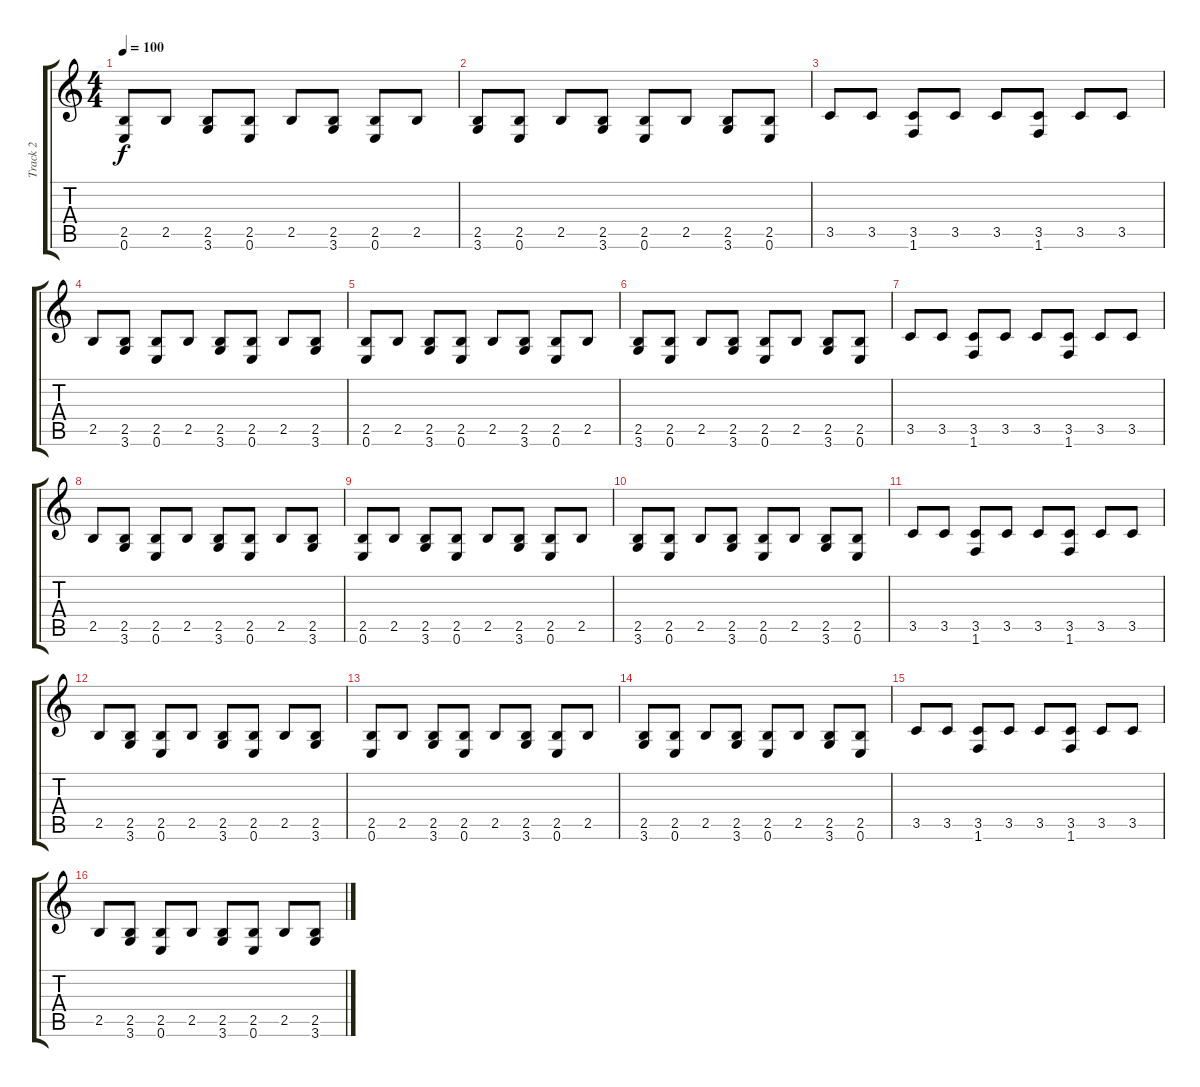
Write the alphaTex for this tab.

\track ("Track 2" "Track 2") {instrument acousticguitarsteel}
\staff {score tabs}
\tuning (E4 B3 G3 D3 A2 E2) {hide}
\ts (4 4)
\tempo 100
\clef g2
\ks c
(2.5 0.6).8{dy f} 2.5.8 (2.5 3.6).8 (2.5 0.6).8 2.5.8 (2.5 3.6).8 (2.5 0.6).8 2.5.8 |
(2.5 3.6).8 (2.5 0.6).8 2.5.8 (2.5 3.6).8 (2.5 0.6).8 2.5.8 (2.5 3.6).8 (2.5 0.6).8 |
3.5.8 3.5.8 (3.5 1.6).8 3.5.8 3.5.8 (3.5 1.6).8 3.5.8 3.5.8 |
2.5.8 (2.5 3.6).8 (2.5 0.6).8 2.5.8 (2.5 3.6).8 (2.5 0.6).8 2.5.8 (2.5 3.6).8 |
(2.5 0.6).8 2.5.8 (2.5 3.6).8 (2.5 0.6).8 2.5.8 (2.5 3.6).8 (2.5 0.6).8 2.5.8 |
(2.5 3.6).8 (2.5 0.6).8 2.5.8 (2.5 3.6).8 (2.5 0.6).8 2.5.8 (2.5 3.6).8 (2.5 0.6).8 |
3.5.8 3.5.8 (3.5 1.6).8 3.5.8 3.5.8 (3.5 1.6).8 3.5.8 3.5.8 |
2.5.8 (2.5 3.6).8 (2.5 0.6).8 2.5.8 (2.5 3.6).8 (2.5 0.6).8 2.5.8 (2.5 3.6).8 |
(2.5 0.6).8 2.5.8 (2.5 3.6).8 (2.5 0.6).8 2.5.8 (2.5 3.6).8 (2.5 0.6).8 2.5.8 |
(2.5 3.6).8 (2.5 0.6).8 2.5.8 (2.5 3.6).8 (2.5 0.6).8 2.5.8 (2.5 3.6).8 (2.5 0.6).8 |
3.5.8 3.5.8 (3.5 1.6).8 3.5.8 3.5.8 (3.5 1.6).8 3.5.8 3.5.8 |
2.5.8 (2.5 3.6).8 (2.5 0.6).8 2.5.8 (2.5 3.6).8 (2.5 0.6).8 2.5.8 (2.5 3.6).8 |
(2.5 0.6).8 2.5.8 (2.5 3.6).8 (2.5 0.6).8 2.5.8 (2.5 3.6).8 (2.5 0.6).8 2.5.8 |
(2.5 3.6).8 (2.5 0.6).8 2.5.8 (2.5 3.6).8 (2.5 0.6).8 2.5.8 (2.5 3.6).8 (2.5 0.6).8 |
3.5.8 3.5.8 (3.5 1.6).8 3.5.8 3.5.8 (3.5 1.6).8 3.5.8 3.5.8 |
2.5.8 (2.5 3.6).8 (2.5 0.6).8 2.5.8 (2.5 3.6).8 (2.5 0.6).8 2.5.8 (2.5 3.6).8
